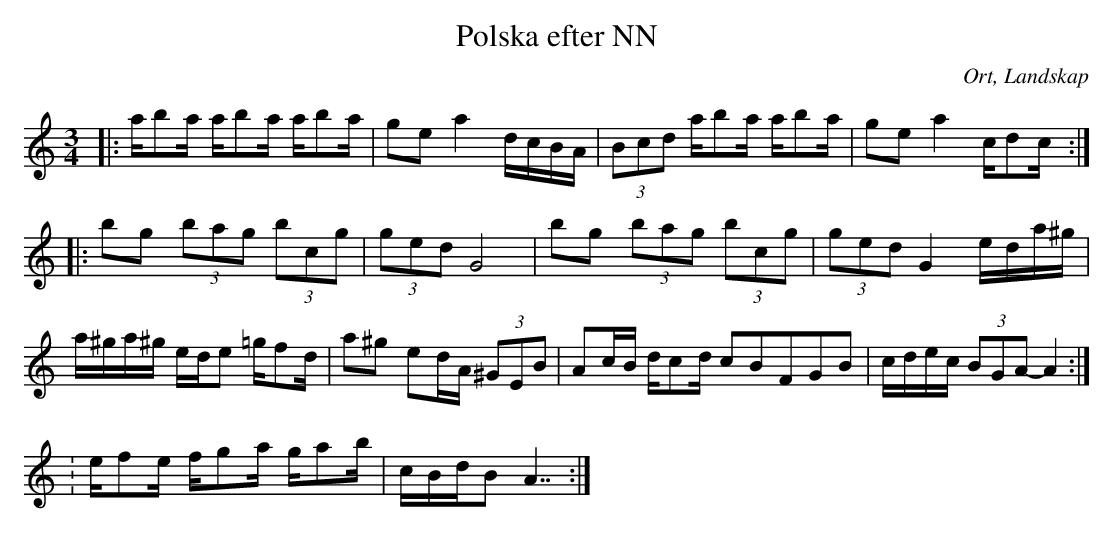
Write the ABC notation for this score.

X:1
T:Polska efter NN
O:Ort, Landskap
M:3/4
L:1/8
K:C
|: a/ba/ a/ba/ a/ba/ | ge a2 d/c/B/A/| (3Bcd a/ba/ a/ba/ | ge a2 c/dc/:|
|:bg (3bag (3bcg| (3ged G4 |bg (3bag (3bcg| (3ged G2 e/d/a/^g/| a/^g/a/^g/ e/d/e =g/fd/ |a^g ed/A/ (3^GEB| Ac/B/ d/cd/ c2/5B2/5F2/5G2/5B2/5|  c/d/e/c/ (3BGA-A2 :|
:e/fe/ f/ga/ g/ab/ | c/B/d/B A7/2:|
